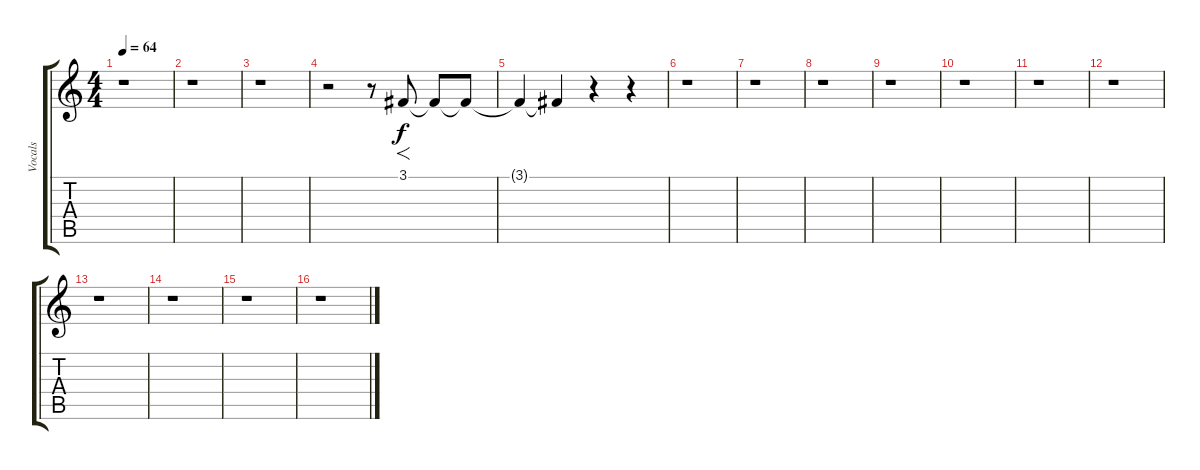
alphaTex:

\track ("Vocals" "Vocals") {instrument stringensemble1}
\staff {score tabs}
\tuning (Eb4 Bb3 Gb3 Db3 Ab2 Eb2) {hide}
\ts (4 4)
\tempo 64
\clef g2
\ks c
r.1{dy f instrument stringensemble1} |
r.1 |
r.1 |
r.2 r.8 3.1.8{f} 3.1{t}.8 3.1{t}.8 |
3.1{t}.4 3.1{t}.4 r.4 r.4 |
r.1 |
r.1 |
r.1 |
r.1 |
r.1 |
r.1 |
r.1 |
r.1 |
r.1 |
r.1 |
r.1
